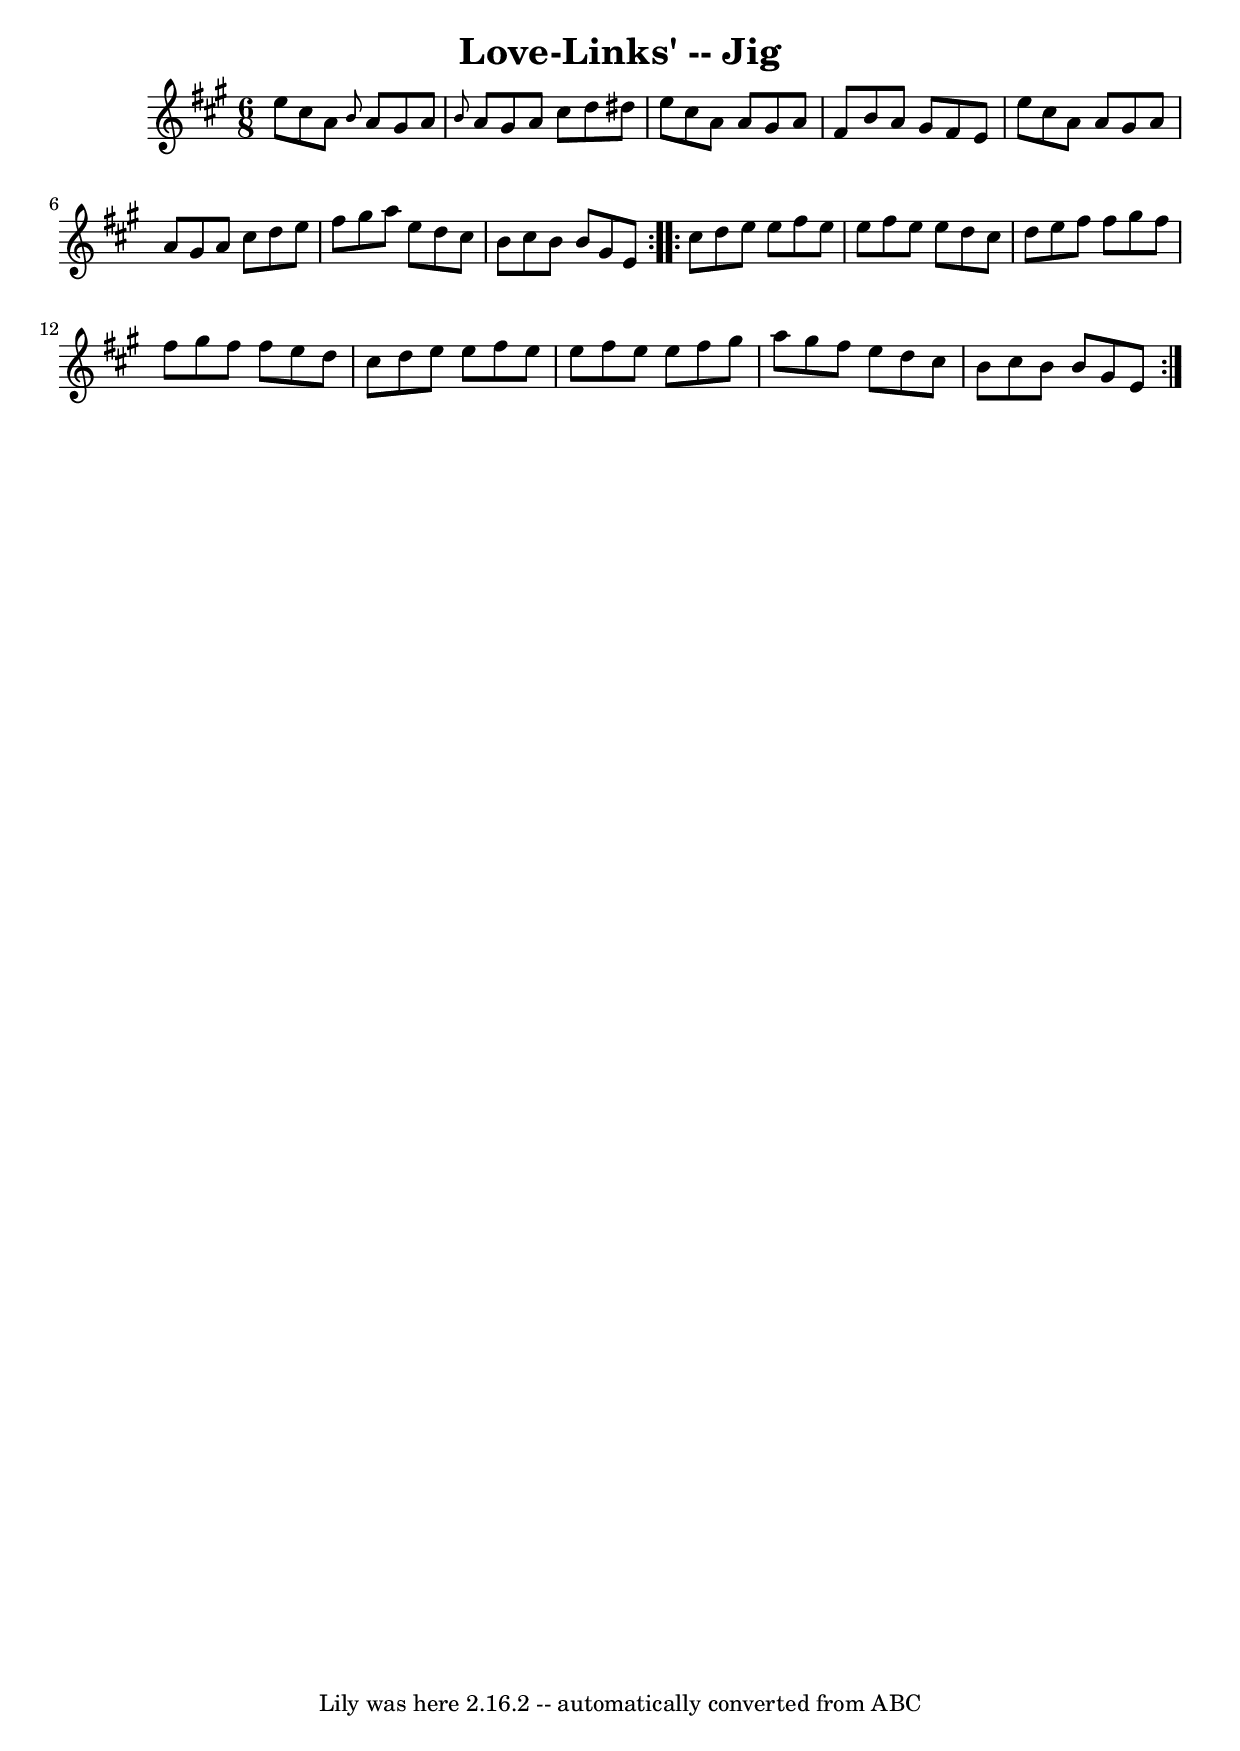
\version "2.16.2"
\include "Mammoth.ily"
\header {
  %% book = "Ryan's Mammoth Collection"
  crossRefNumber = "1"
  footnotes = ""
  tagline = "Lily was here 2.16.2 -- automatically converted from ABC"
  title = "Love-Links' -- Jig"

}
voicedefault =  {



  \repeat volta 2 {

    \time 6/8 
    \key a \major e''8 cis''8 a'8  \grace { b'8  
					  } a'8    
    gis'8 a'8  |
    \grace { b'8  
	   } a'8 gis'8 a'8 cis''8    
    d''8 dis''8  |
    e''8 cis''8 a'8 a'8 gis'8 a'8  
    |
    fis'8 b'8 a'8 gis'8 fis'8 e'8  |
    e''8    
    cis''8 a'8 a'8 gis'8 a'8  |
    a'8 gis'8 a'8 cis''8  
    d''8 e''8  |
    fis''8 gis''8 a''8 e''8 d''8 cis''8  
    |
    b'8 cis''8 b'8 b'8 gis'8 e'8  
  } 
  \repeat volta 2 {
    
    cis''8 d''8 e''8 e''8 fis''8 e''8  |
    e''8 fis''8    
    e''8 e''8 d''8 cis''8  |
    d''8 e''8 fis''8 fis''8    
    gis''8 fis''8  |
    fis''8 gis''8 fis''8 fis''8 e''8    
    d''8  |
    cis''8 d''8 e''8 e''8 fis''8 e''8  |
    
    e''8 fis''8 e''8 e''8 fis''8 gis''8  |
    a''8 gis''8   
    fis''8 e''8 d''8 cis''8  |
    b'8 cis''8 b'8 b'8    
    gis'8 e'8  
  }   

}

\score{
  <<

    \context Staff="default"
    {
      \voicedefault 
      
    }

  >>
  \layout {
    
  }
  \midi {
  }

}
